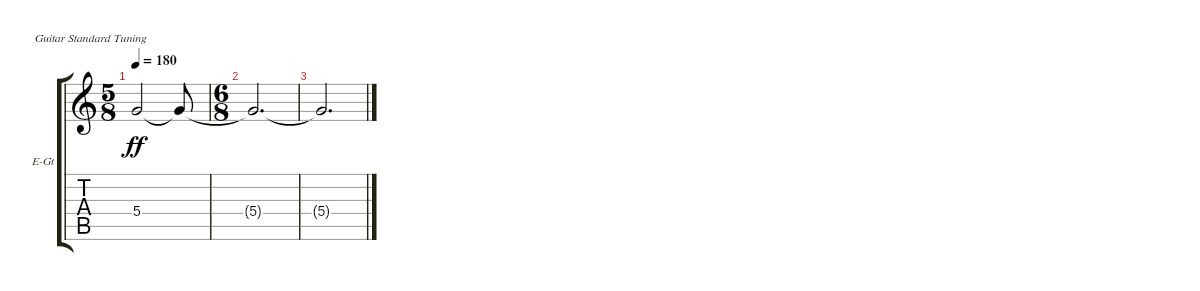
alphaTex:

\bracketExtendMode groupsimilarinstruments
\firstSystemTrackNameOrientation horizontal
\otherSystemsTrackNameOrientation horizontal
\track ("John" "E-Gt") {instrument electricguitarclean}
\staff {score tabs}
\tuning (E4 B3 G3 D3 A2 E2)
\ts (5 8)
\tempo 180
\clef g2
\ks c
5.4.2{dy ff} 5.4{t}.8 |
\ts (6 8)
5.4{t}.2{d} |
5.4{t}.2{d}
